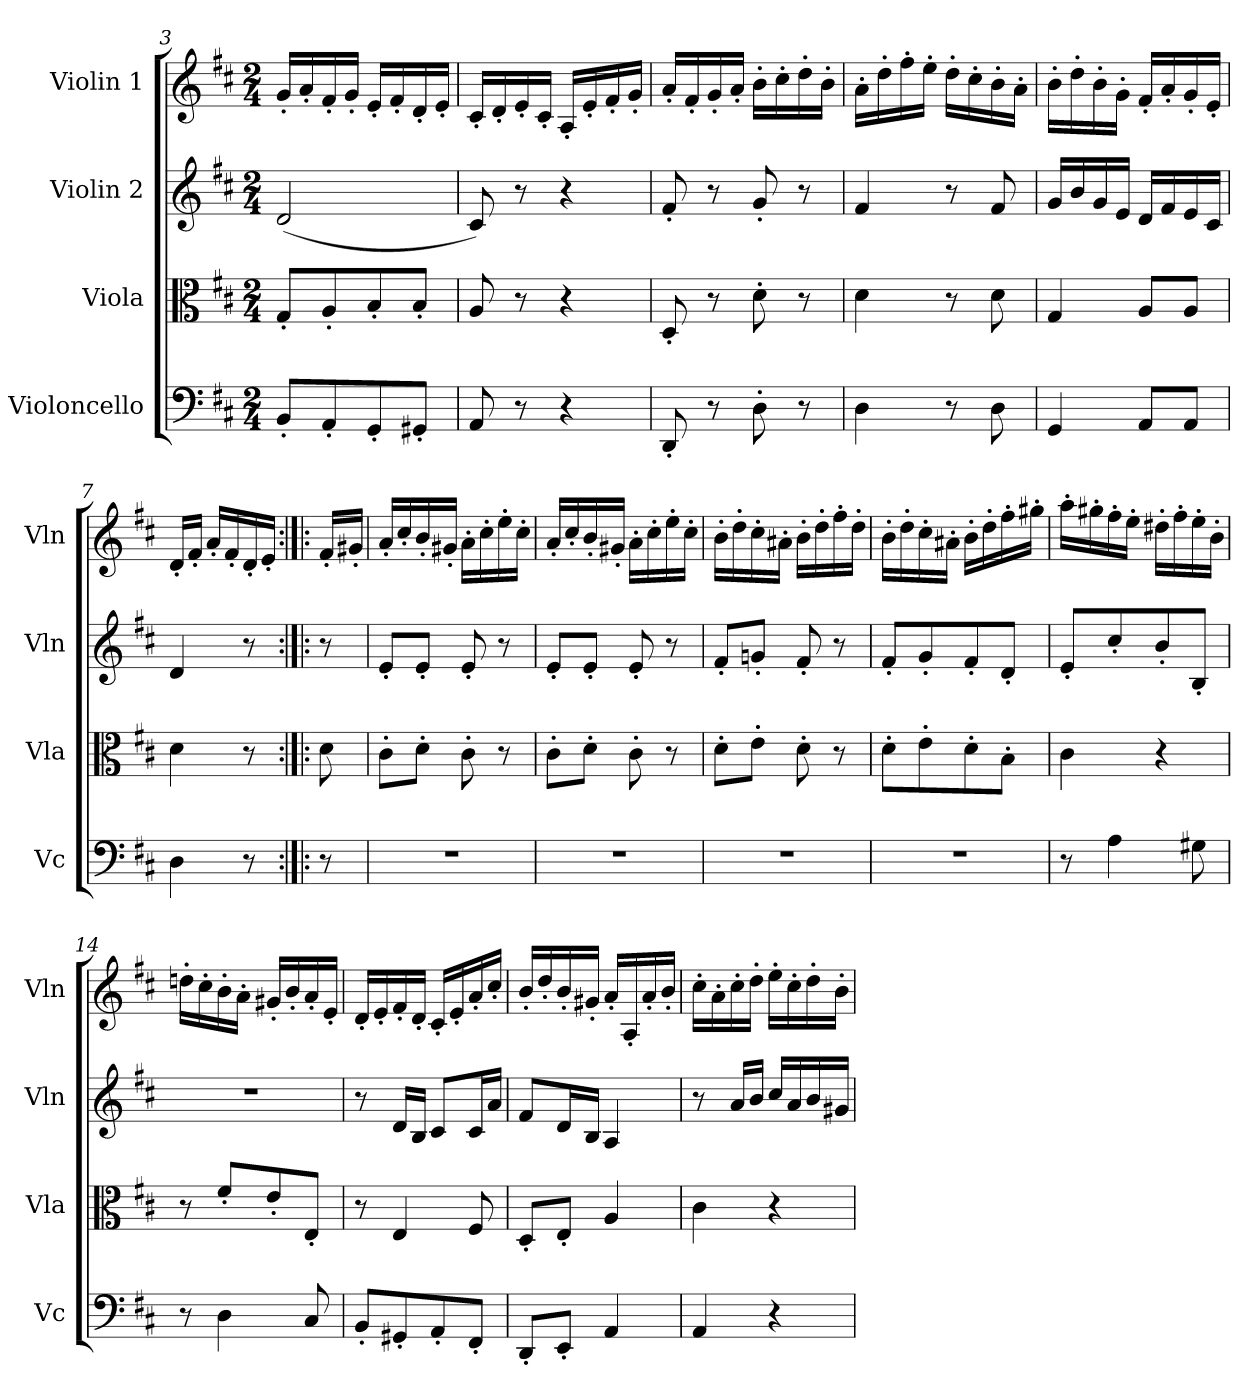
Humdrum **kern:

**kern	**kern	**kern	**kern
*part4	*part3	*part2	*part1
*staff4	*staff3	*staff2	*staff1
*I"Violoncello	*I"Viola	*I"Violin 2	*I"Violin 1
*I'Vc	*I'Vla	*I'Vln	*I'Vln
*clefF4	*clefC3	*clefG2	*clefG2
*k[f#c#]	*k[f#c#]	*k[f#c#]	*k[f#c#]
*M2/4	*M2/4	*M2/4	*M2/4
=3	=3	=3	=3
8BB'/L	8G'/L	(2d/	16g'/LL
.	.	.	16a'/
8AA'/	8A'/	.	16f#'/
.	.	.	16g'/JJ
8GG'/	8B'/	.	16e'/LL
.	.	.	16f#'/
8GG#X'/J	8B'/J	.	16d'/
.	.	.	16e'/JJ
!!LO:LB:g=z
=4	=4	=4	=4
8AA/	8A/	8c#/)	16c#'/LL
.	.	.	16d'/
8r	8r	8r	16e'/
.	.	.	16c#'/JJ
4r	4r	4r	16A'/LL
.	.	.	16e'/
.	.	.	16f#'/
.	.	.	16g'/JJ
=5	=5	=5	=5
8DD'/	8D'/	8f#'/	16a'/LL
.	.	.	16f#'/
8r	8r	8r	16g'/
.	.	.	16a'/JJ
8D'\	8d'\	8g'/	16b'\LL
.	.	.	16cc#'\
8r	8r	8r	16dd'\
.	.	.	16b'\JJ
!!LO:LB:g=z
=6	=6	=6	=6
4D\	4d\	4f#/	16a'\LL
.	.	.	16dd'\
.	.	.	16ff#'\
.	.	.	16ee'\JJ
8r	8r	8r	16dd'\LL
.	.	.	16cc#'\
8D\	8d\	8f#/	16b'\
.	.	.	16a'\JJ
=7	=7	=7	=7
4GG/	4G/	16g/LL	16b'\LL
.	.	16b/	16dd'\
.	.	16g/	16b'\
.	.	16e/JJ	16g'\JJ
8AA/L	8A/L	16d/LL	16f#'/LL
.	.	16f#/	16a'/
8AA/J	8A/J	16e/	16g'/
.	.	16c#/JJ	16e'/JJ
=7X1	=7X1	=7X1	=7X1
4D\	4d\	4d/	16d'/LL
.	.	.	16f#'/JJ
.	.	.	16a'/LL
.	.	.	16f#'/
8r	8r	8r	16d'/
.	.	.	16e'/JJ
=8:|!|:	=8:|!|:	=8:|!|:	=8:|!|:
8r	8d\	8r	16f#'/LL
.	.	.	16g#X'/JJ
=9	=9	=9	=9
2r	8c#'\L	8e'/L	16a'/LL
.	.	.	16cc#'/
.	8d'\J	8e'/J	16b'/
.	.	.	16g#X'/JJ
.	8c#'\	8e'/	16a'\LL
.	.	.	16cc#'\
.	8r	8r	16ee'\
.	.	.	16cc#'\JJ
!!LO:LB:g=z
=10	=10	=10	=10
2r	8c#'\L	8e'/L	16a'/LL
.	.	.	16cc#'/
.	8d'\J	8e'/J	16b'/
.	.	.	16g#X'/JJ
.	8c#'\	8e'/	16a'\LL
.	.	.	16cc#'\
.	8r	8r	16ee'\
.	.	.	16cc#'\JJ
!!LO:LB:g=z
=11	=11	=11	=11
2r	8d'\L	8f#'/L	16b'\LL
.	.	.	16dd'\
.	8e'\J	8gn'/J	16cc#'\
.	.	.	16a#X'\JJ
.	8d'\	8f#'/	16b'\LL
.	.	.	16dd'\
.	8r	8r	16ff#'\
.	.	.	16dd'\JJ
=12	=12	=12	=12
2r	8d'\L	8f#'/L	16b'\LL
.	.	.	16dd'\
.	8e'\	8g'/	16cc#'\
.	.	.	16a#X'\JJ
.	8d'\	8f#'/	16b'\LL
.	.	.	16dd'\
.	8B'\J	8d'/J	16ff#'\
.	.	.	16gg#X'\JJ
=13	=13	=13	=13
8r	4c#\	8e'/L	16aa'\LL
.	.	.	16gg#X'\
4A\	.	8cc#'/	16ff#'\
.	.	.	16ee'\JJ
.	4r	8b'/	16dd#X'\LL
.	.	.	16ff#'\
8G#X\	.	8B'/J	16ee'\
.	.	.	16b'\JJ
=14	=14	=14	=14
8r	8r	2r	16ddn'\LL
.	.	.	16cc#'\
4D\	8f#'/L	.	16b'\
.	.	.	16a'\JJ
.	8e'/	.	16g#X'/LL
.	.	.	16b'/
8C#/	8E'/J	.	16a'/
.	.	.	16e'/JJ
!!LO:PB:g=z
=15	=15	=15	=15
8BB'/L	8r	8r	16d'/LL
.	.	.	16e'/
8GG#X'/	4E/	16d/LL	16f#'/
.	.	16B/JJ	16d'/JJ
8AA'/	.	8c#/L	16c#'/LL
.	.	.	16e'/
8FF#'/J	8F#/	16c#/L	16a'/
.	.	16a/JJ	16cc#'/JJ
=16	=16	=16	=16
8DD'/L	8D'/L	8f#/L	16b'/LL
.	.	.	16dd'/
8EE'/J	8E'/J	16d/L	16b'/
.	.	16B/JJ	16g#X'/JJ
4AA/	4A/	4A/	16a'/LL
.	.	.	16A'/
.	.	.	16a'/
.	.	.	16b'/JJ
!!LO:LB:g=z
=17	=17	=17	=17
4AA/	4c#\	8r	16cc#'\LL
.	.	.	16a'\
.	.	16a/LL	16cc#'\
.	.	16b/JJ	16dd'\JJ
4r	4r	16cc#/LL	16ee'\LL
.	.	16a/	16cc#'\
.	.	16b/	16dd'\
.	.	16g#X/JJ	16b'\JJ
=	=	=	=
*-	*-	*-	*-
